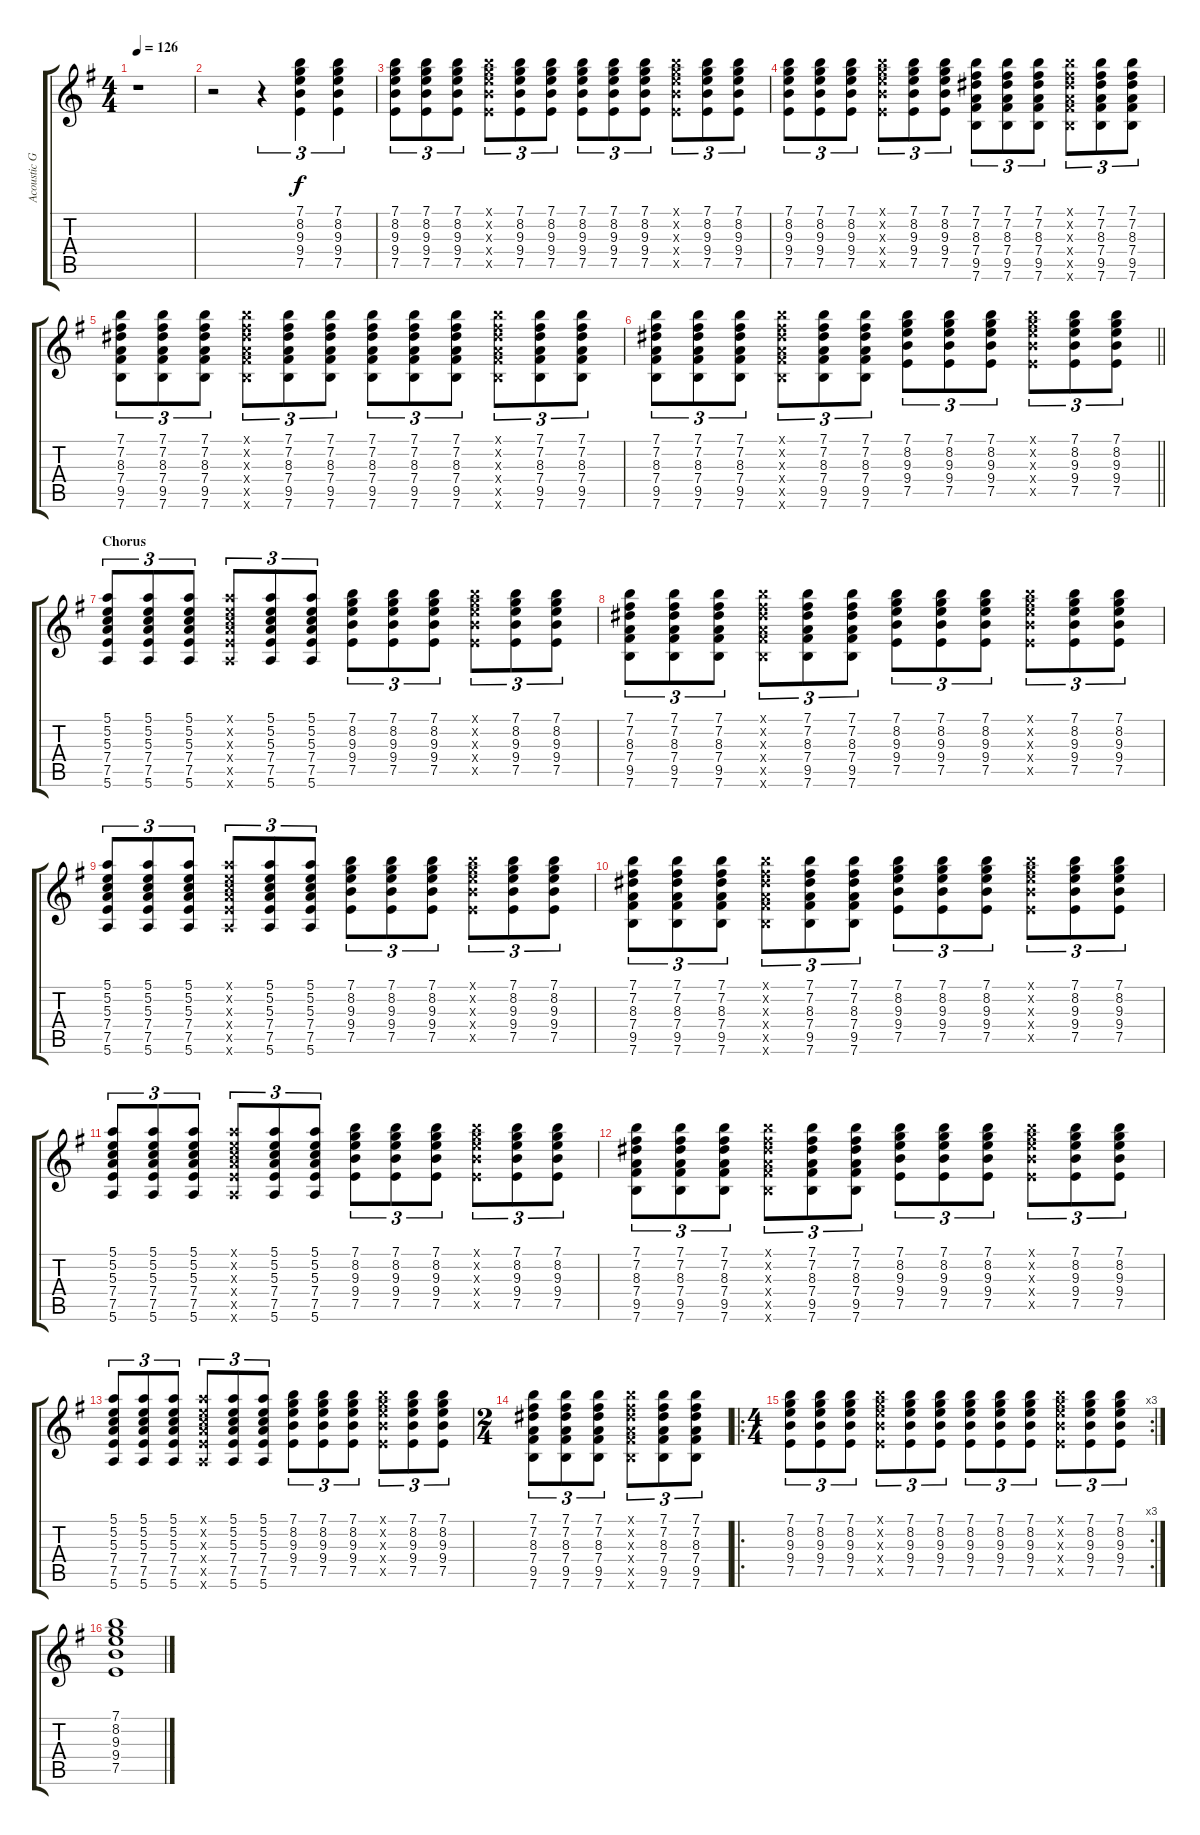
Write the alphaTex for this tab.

\track ("Acoustic Guitar" "Acoustic G") {instrument acousticguitarnylon}
\staff {score tabs}
\tuning (E4 B3 G3 D3 A2 E2) {hide}
\ts (4 4)
\tempo 126
\clef g2
\ks g
r.1{dy f} |
r.2 r.4{tu (3 2)} (7.1 8.2 9.3 9.4 7.5).4{tu (3 2)} (7.1 8.2 9.3 9.4 7.5).4{tu (3 2)} |
(7.1 8.2 9.3 9.4 7.5).8{tu (3 2)} (7.1 8.2 9.3 9.4 7.5).8{tu (3 2)} (7.1 8.2 9.3 9.4 7.5).8{tu (3 2)} (7.1{x} 8.2{x} 9.3{x} 9.4{x} 7.5{x}).8{tu (3 2)} (7.1 8.2 9.3 9.4 7.5).8{tu (3 2)} (7.1 8.2 9.3 9.4 7.5).8{tu (3 2)} (7.1 8.2 9.3 9.4 7.5).8{tu (3 2)} (7.1 8.2 9.3 9.4 7.5).8{tu (3 2)} (7.1 8.2 9.3 9.4 7.5).8{tu (3 2)} (7.1{x} 8.2{x} 9.3{x} 9.4{x} 7.5{x}).8{tu (3 2)} (7.1 8.2 9.3 9.4 7.5).8{tu (3 2)} (7.1 8.2 9.3 9.4 7.5).8{tu (3 2)} |
(7.1 8.2 9.3 9.4 7.5).8{tu (3 2)} (7.1 8.2 9.3 9.4 7.5).8{tu (3 2)} (7.1 8.2 9.3 9.4 7.5).8{tu (3 2)} (7.1{x} 8.2{x} 9.3{x} 9.4{x} 7.5{x}).8{tu (3 2)} (7.1 8.2 9.3 9.4 7.5).8{tu (3 2)} (7.1 8.2 9.3 9.4 7.5).8{tu (3 2)} (7.1 7.2 8.3 7.4 9.5 7.6).8{tu (3 2)} (7.1 7.2 8.3 7.4 9.5 7.6).8{tu (3 2)} (7.1 7.2 8.3 7.4 9.5 7.6).8{tu (3 2)} (7.1{x} 7.2{x} 8.3{x} 7.4{x} 9.5{x} 7.6{x}).8{tu (3 2)} (7.1 7.2 8.3 7.4 9.5 7.6).8{tu (3 2)} (7.1 7.2 8.3 7.4 9.5 7.6).8{tu (3 2)} |
(7.1 7.2 8.3 7.4 9.5 7.6).8{tu (3 2)} (7.1 7.2 8.3 7.4 9.5 7.6).8{tu (3 2)} (7.1 7.2 8.3 7.4 9.5 7.6).8{tu (3 2)} (7.1{x} 7.2{x} 8.3{x} 7.4{x} 9.5{x} 7.6{x}).8{tu (3 2)} (7.1 7.2 8.3 7.4 9.5 7.6).8{tu (3 2)} (7.1 7.2 8.3 7.4 9.5 7.6).8{tu (3 2)} (7.1 7.2 8.3 7.4 9.5 7.6).8{tu (3 2)} (7.1 7.2 8.3 7.4 9.5 7.6).8{tu (3 2)} (7.1 7.2 8.3 7.4 9.5 7.6).8{tu (3 2)} (7.1{x} 7.2{x} 8.3{x} 7.4{x} 9.5{x} 7.6{x}).8{tu (3 2)} (7.1 7.2 8.3 7.4 9.5 7.6).8{tu (3 2)} (7.1 7.2 8.3 7.4 9.5 7.6).8{tu (3 2)} |
\barLineRight lightlight
(7.1 7.2 8.3 7.4 9.5 7.6).8{tu (3 2)} (7.1 7.2 8.3 7.4 9.5 7.6).8{tu (3 2)} (7.1 7.2 8.3 7.4 9.5 7.6).8{tu (3 2)} (7.1{x} 7.2{x} 8.3{x} 7.4{x} 9.5{x} 7.6{x}).8{tu (3 2)} (7.1 7.2 8.3 7.4 9.5 7.6).8{tu (3 2)} (7.1 7.2 8.3 7.4 9.5 7.6).8{tu (3 2)} (7.1 8.2 9.3 9.4 7.5).8{tu (3 2)} (7.1 8.2 9.3 9.4 7.5).8{tu (3 2)} (7.1 8.2 9.3 9.4 7.5).8{tu (3 2)} (7.1{x} 8.2{x} 9.3{x} 9.4{x} 7.5{x}).8{tu (3 2)} (7.1 8.2 9.3 9.4 7.5).8{tu (3 2)} (7.1 8.2 9.3 9.4 7.5).8{tu (3 2)} |
\section ("" "Chorus")
(5.1 5.2 5.3 7.4 7.5 5.6).8{tu (3 2)} (5.1 5.2 5.3 7.4 7.5 5.6).8{tu (3 2)} (5.1 5.2 5.3 7.4 7.5 5.6).8{tu (3 2)} (5.1{x} 5.2{x} 5.3{x} 7.4{x} 7.5{x} 5.6{x}).8{tu (3 2)} (5.1 5.2 5.3 7.4 7.5 5.6).8{tu (3 2)} (5.1 5.2 5.3 7.4 7.5 5.6).8{tu (3 2)} (7.1 8.2 9.3 9.4 7.5).8{tu (3 2)} (7.1 8.2 9.3 9.4 7.5).8{tu (3 2)} (7.1 8.2 9.3 9.4 7.5).8{tu (3 2)} (7.1{x} 8.2{x} 9.3{x} 9.4{x} 7.5{x}).8{tu (3 2)} (7.1 8.2 9.3 9.4 7.5).8{tu (3 2)} (7.1 8.2 9.3 9.4 7.5).8{tu (3 2)} |
(7.1 7.2 8.3 7.4 9.5 7.6).8{tu (3 2)} (7.1 7.2 8.3 7.4 9.5 7.6).8{tu (3 2)} (7.1 7.2 8.3 7.4 9.5 7.6).8{tu (3 2)} (7.1{x} 7.2{x} 8.3{x} 7.4{x} 9.5{x} 7.6{x}).8{tu (3 2)} (7.1 7.2 8.3 7.4 9.5 7.6).8{tu (3 2)} (7.1 7.2 8.3 7.4 9.5 7.6).8{tu (3 2)} (7.1 8.2 9.3 9.4 7.5).8{tu (3 2)} (7.1 8.2 9.3 9.4 7.5).8{tu (3 2)} (7.1 8.2 9.3 9.4 7.5).8{tu (3 2)} (7.1{x} 8.2{x} 9.3{x} 9.4{x} 7.5{x}).8{tu (3 2)} (7.1 8.2 9.3 9.4 7.5).8{tu (3 2)} (7.1 8.2 9.3 9.4 7.5).8{tu (3 2)} |
(5.1 5.2 5.3 7.4 7.5 5.6).8{tu (3 2)} (5.1 5.2 5.3 7.4 7.5 5.6).8{tu (3 2)} (5.1 5.2 5.3 7.4 7.5 5.6).8{tu (3 2)} (5.1{x} 5.2{x} 5.3{x} 7.4{x} 7.5{x} 5.6{x}).8{tu (3 2)} (5.1 5.2 5.3 7.4 7.5 5.6).8{tu (3 2)} (5.1 5.2 5.3 7.4 7.5 5.6).8{tu (3 2)} (7.1 8.2 9.3 9.4 7.5).8{tu (3 2)} (7.1 8.2 9.3 9.4 7.5).8{tu (3 2)} (7.1 8.2 9.3 9.4 7.5).8{tu (3 2)} (7.1{x} 8.2{x} 9.3{x} 9.4{x} 7.5{x}).8{tu (3 2)} (7.1 8.2 9.3 9.4 7.5).8{tu (3 2)} (7.1 8.2 9.3 9.4 7.5).8{tu (3 2)} |
(7.1 7.2 8.3 7.4 9.5 7.6).8{tu (3 2)} (7.1 7.2 8.3 7.4 9.5 7.6).8{tu (3 2)} (7.1 7.2 8.3 7.4 9.5 7.6).8{tu (3 2)} (7.1{x} 7.2{x} 8.3{x} 7.4{x} 9.5{x} 7.6{x}).8{tu (3 2)} (7.1 7.2 8.3 7.4 9.5 7.6).8{tu (3 2)} (7.1 7.2 8.3 7.4 9.5 7.6).8{tu (3 2)} (7.1 8.2 9.3 9.4 7.5).8{tu (3 2)} (7.1 8.2 9.3 9.4 7.5).8{tu (3 2)} (7.1 8.2 9.3 9.4 7.5).8{tu (3 2)} (7.1{x} 8.2{x} 9.3{x} 9.4{x} 7.5{x}).8{tu (3 2)} (7.1 8.2 9.3 9.4 7.5).8{tu (3 2)} (7.1 8.2 9.3 9.4 7.5).8{tu (3 2)} |
(5.1 5.2 5.3 7.4 7.5 5.6).8{tu (3 2)} (5.1 5.2 5.3 7.4 7.5 5.6).8{tu (3 2)} (5.1 5.2 5.3 7.4 7.5 5.6).8{tu (3 2)} (5.1{x} 5.2{x} 5.3{x} 7.4{x} 7.5{x} 5.6{x}).8{tu (3 2)} (5.1 5.2 5.3 7.4 7.5 5.6).8{tu (3 2)} (5.1 5.2 5.3 7.4 7.5 5.6).8{tu (3 2)} (7.1 8.2 9.3 9.4 7.5).8{tu (3 2)} (7.1 8.2 9.3 9.4 7.5).8{tu (3 2)} (7.1 8.2 9.3 9.4 7.5).8{tu (3 2)} (7.1{x} 8.2{x} 9.3{x} 9.4{x} 7.5{x}).8{tu (3 2)} (7.1 8.2 9.3 9.4 7.5).8{tu (3 2)} (7.1 8.2 9.3 9.4 7.5).8{tu (3 2)} |
(7.1 7.2 8.3 7.4 9.5 7.6).8{tu (3 2)} (7.1 7.2 8.3 7.4 9.5 7.6).8{tu (3 2)} (7.1 7.2 8.3 7.4 9.5 7.6).8{tu (3 2)} (7.1{x} 7.2{x} 8.3{x} 7.4{x} 9.5{x} 7.6{x}).8{tu (3 2)} (7.1 7.2 8.3 7.4 9.5 7.6).8{tu (3 2)} (7.1 7.2 8.3 7.4 9.5 7.6).8{tu (3 2)} (7.1 8.2 9.3 9.4 7.5).8{tu (3 2)} (7.1 8.2 9.3 9.4 7.5).8{tu (3 2)} (7.1 8.2 9.3 9.4 7.5).8{tu (3 2)} (7.1{x} 8.2{x} 9.3{x} 9.4{x} 7.5{x}).8{tu (3 2)} (7.1 8.2 9.3 9.4 7.5).8{tu (3 2)} (7.1 8.2 9.3 9.4 7.5).8{tu (3 2)} |
(5.1 5.2 5.3 7.4 7.5 5.6).8{tu (3 2)} (5.1 5.2 5.3 7.4 7.5 5.6).8{tu (3 2)} (5.1 5.2 5.3 7.4 7.5 5.6).8{tu (3 2)} (5.1{x} 5.2{x} 5.3{x} 7.4{x} 7.5{x} 5.6{x}).8{tu (3 2)} (5.1 5.2 5.3 7.4 7.5 5.6).8{tu (3 2)} (5.1 5.2 5.3 7.4 7.5 5.6).8{tu (3 2)} (7.1 8.2 9.3 9.4 7.5).8{tu (3 2)} (7.1 8.2 9.3 9.4 7.5).8{tu (3 2)} (7.1 8.2 9.3 9.4 7.5).8{tu (3 2)} (7.1{x} 8.2{x} 9.3{x} 9.4{x} 7.5{x}).8{tu (3 2)} (7.1 8.2 9.3 9.4 7.5).8{tu (3 2)} (7.1 8.2 9.3 9.4 7.5).8{tu (3 2)} |
\ts (2 4)
(7.1 7.2 8.3 7.4 9.5 7.6).8{tu (3 2)} (7.1 7.2 8.3 7.4 9.5 7.6).8{tu (3 2)} (7.1 7.2 8.3 7.4 9.5 7.6).8{tu (3 2)} (7.1{x} 7.2{x} 8.3{x} 7.4{x} 9.5{x} 7.6{x}).8{tu (3 2)} (7.1 7.2 8.3 7.4 9.5 7.6).8{tu (3 2)} (7.1 7.2 8.3 7.4 9.5 7.6).8{tu (3 2)} |
\ro
\rc 3
\ts (4 4)
(7.1 8.2 9.3 9.4 7.5).8{tu (3 2)} (7.1 8.2 9.3 9.4 7.5).8{tu (3 2)} (7.1 8.2 9.3 9.4 7.5).8{tu (3 2)} (7.1{x} 8.2{x} 9.3{x} 9.4{x} 7.5{x}).8{tu (3 2)} (7.1 8.2 9.3 9.4 7.5).8{tu (3 2)} (7.1 8.2 9.3 9.4 7.5).8{tu (3 2)} (7.1 8.2 9.3 9.4 7.5).8{tu (3 2)} (7.1 8.2 9.3 9.4 7.5).8{tu (3 2)} (7.1 8.2 9.3 9.4 7.5).8{tu (3 2)} (7.1{x} 8.2{x} 9.3{x} 9.4{x} 7.5{x}).8{tu (3 2)} (7.1 8.2 9.3 9.4 7.5).8{tu (3 2)} (7.1 8.2 9.3 9.4 7.5).8{tu (3 2)} |
(7.1 8.2 9.3 9.4 7.5).1
